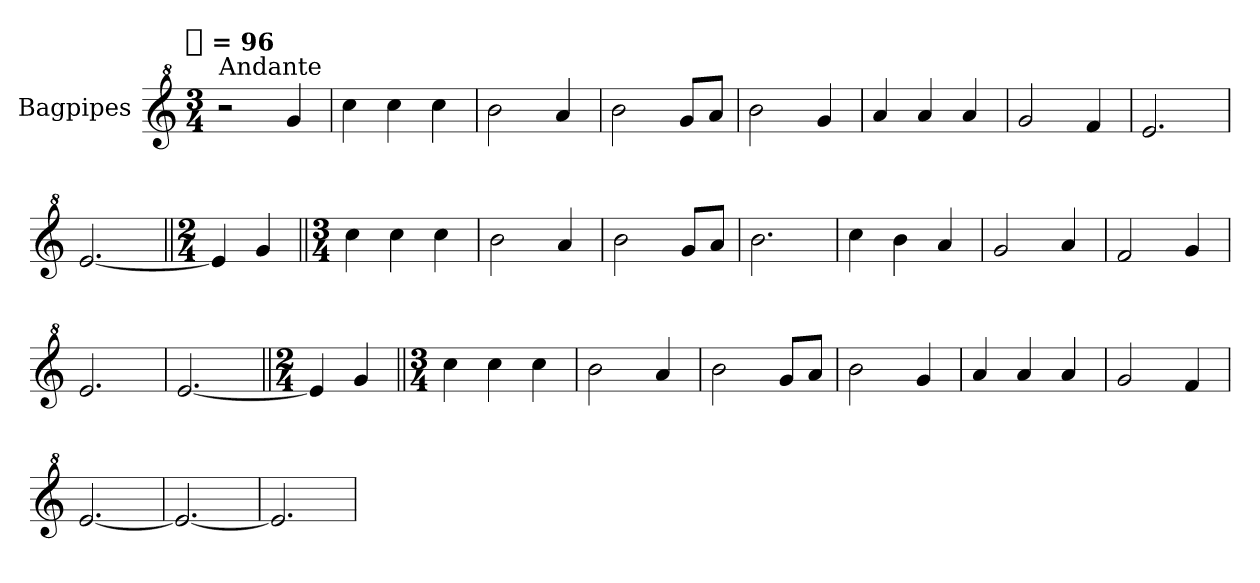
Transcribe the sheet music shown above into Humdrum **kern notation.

**kern
*part1
*staff1
*I"Bagpipes
*I'Bag
*clefG^2
*k[]
!!LO:TX:omd:t=[quarter] = 96
*M3/4
*MM96
=1
!LO:TX:a:t=Andante
2r
4gg
=
4ccc
4ccc
4ccc
=
2bb
4aa
=
2bb
8ggL
8aaJ
=
2bb
4gg
=
4aa
4aa
4aa
=
2gg
4ff
=
2.ee
=
[2.ee
=||
*M2/4
4ee]
4gg
=||
*M3/4
4ccc
4ccc
4ccc
=
2bb
4aa
=
2bb
8ggL
8aaJ
=
2.bb
=
4ccc
4bb
4aa
=
2gg
4aa
=
2ff
4gg
=
2.ee
=
[2.ee
=||
*M2/4
4ee]
4gg
=||
*M3/4
4ccc
4ccc
4ccc
=
2bb
4aa
=
2bb
8ggL
8aaJ
=
2bb
4gg
=
4aa
4aa
4aa
=
2gg
4ff
=
[2.ee
=
2.ee_
=
2.ee]
=
*-
